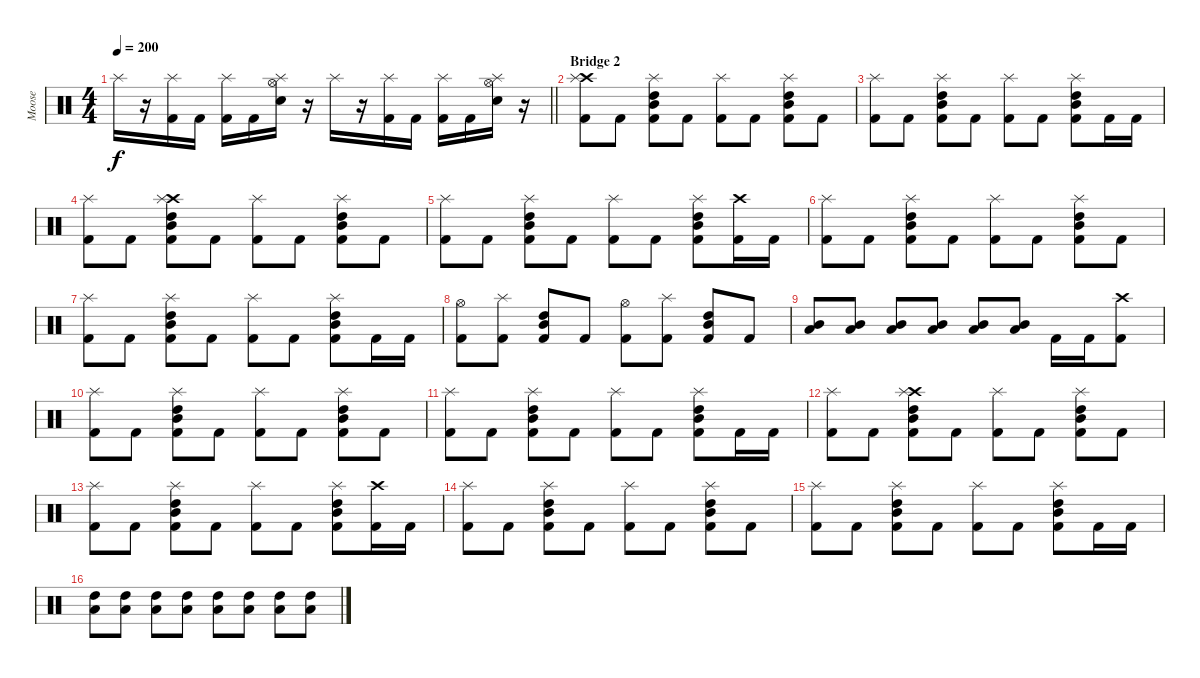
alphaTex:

\track ("Moose" "Moose") {instrument percussion}
\staff {score}
\articulation defaults
\ts (4 4)
\tempo 200
\clef neutral
\barLineRight lightlight
\ks c "Splash (hit)".16{dy f}
r.16 ("Kick (hit) 2" "Splash (hit)").16 "Kick (hit) 2".16 ("Kick (hit) 2" "Splash (hit)").16 "Kick (hit) 2".16 ("Hi-Hat (open)" "Electric Snare (hit)" "Splash (hit)").16 r.16 "Splash (hit)".16 r.16 ("Kick (hit) 2" "Splash (hit)").16 "Kick (hit) 2".16 ("Kick (hit) 2" "Splash (hit)").16 "Kick (hit) 2".16 ("Hi-Hat (open)" "Electric Snare (hit)" "Splash (hit)").16 r.16 |
\section ("" "Bridge 2")
("Crash high (hit)" "Kick (hit) 2" "Splash (hit)").8 "Kick (hit) 2".8 ("Mid Tom (hit)" "High Tom (hit)" "Kick (hit) 2" "Splash (hit)").8 "Kick (hit) 2".8 ("Kick (hit) 2" "Splash (hit)").8 "Kick (hit) 2".8 ("Mid Tom (hit)" "High Tom (hit)" "Kick (hit) 2" "Splash (hit)").8 "Kick (hit) 2".8 |
("Kick (hit) 2" "Splash (hit)").8 "Kick (hit) 2".8 ("Mid Tom (hit)" "High Tom (hit)" "Kick (hit) 2" "Splash (hit)").8 "Kick (hit) 2".8 ("Kick (hit) 2" "Splash (hit)").8 "Kick (hit) 2".8 ("Mid Tom (hit)" "High Tom (hit)" "Kick (hit) 2" "Splash (hit)").8 "Kick (hit) 2".16 "Kick (hit) 2".16 |
("Kick (hit) 2" "Splash (hit)").8 "Kick (hit) 2".8 ("Crash high (hit)" "Mid Tom (hit)" "High Tom (hit)" "Kick (hit) 2" "Splash (hit)").8 "Kick (hit) 2".8 ("Kick (hit) 2" "Splash (hit)").8 "Kick (hit) 2".8 ("Mid Tom (hit)" "High Tom (hit)" "Kick (hit) 2" "Splash (hit)").8 "Kick (hit) 2".8 |
("Kick (hit) 2" "Splash (hit)").8 "Kick (hit) 2".8 ("Mid Tom (hit)" "High Tom (hit)" "Kick (hit) 2" "Splash (hit)").8 "Kick (hit) 2".8 ("Kick (hit) 2" "Splash (hit)").8 "Kick (hit) 2".8 ("Mid Tom (hit)" "High Tom (hit)" "Kick (hit) 2" "Splash (hit)").8 ("Crash high (hit)" "Kick (hit) 2").16 "Kick (hit) 2".16 |
("Kick (hit) 2" "Splash (hit)").8 "Kick (hit) 2".8 ("Mid Tom (hit)" "High Tom (hit)" "Kick (hit) 2" "Splash (hit)").8 "Kick (hit) 2".8 ("Kick (hit) 2" "Splash (hit)").8 "Kick (hit) 2".8 ("Mid Tom (hit)" "High Tom (hit)" "Kick (hit) 2" "Splash (hit)").8 "Kick (hit) 2".8 |
("Kick (hit) 2" "Splash (hit)").8 "Kick (hit) 2".8 ("Mid Tom (hit)" "High Tom (hit)" "Kick (hit) 2" "Splash (hit)").8 "Kick (hit) 2".8 ("Kick (hit) 2" "Splash (hit)").8 "Kick (hit) 2".8 ("Mid Tom (hit)" "High Tom (hit)" "Kick (hit) 2" "Splash (hit)").8 "Kick (hit) 2".16 "Kick (hit) 2".16 |
("Kick (hit) 2" "Hi-Hat (open)").8 ("Kick (hit) 2" "Splash (hit)").8 ("Mid Tom (hit)" "High Tom (hit)" "Kick (hit) 2").8 "Kick (hit) 2".8 ("Kick (hit) 2" "Hi-Hat (open)").8 ("Kick (hit) 2" "Splash (hit)").8 ("Mid Tom (hit)" "High Tom (hit)" "Kick (hit) 2").8 "Kick (hit) 2".8 |
("Mid Tom (hit)" "Low Tom (hit)").8 ("Mid Tom (hit)" "Low Tom (hit)").8 ("Mid Tom (hit)" "Low Tom (hit)").8 ("Mid Tom (hit)" "Low Tom (hit)").8 ("Mid Tom (hit)" "Low Tom (hit)").8 ("Mid Tom (hit)" "Low Tom (hit)").8 "Kick (hit) 2".16 "Kick (hit) 2".16 ("Crash high (hit)" "Kick (hit) 2").8 |
("Kick (hit) 2" "Splash (hit)").8 "Kick (hit) 2".8 ("Mid Tom (hit)" "High Tom (hit)" "Kick (hit) 2" "Splash (hit)").8 "Kick (hit) 2".8 ("Kick (hit) 2" "Splash (hit)").8 "Kick (hit) 2".8 ("Mid Tom (hit)" "High Tom (hit)" "Kick (hit) 2" "Splash (hit)").8 "Kick (hit) 2".8 |
("Kick (hit) 2" "Splash (hit)").8 "Kick (hit) 2".8 ("Mid Tom (hit)" "High Tom (hit)" "Kick (hit) 2" "Splash (hit)").8 "Kick (hit) 2".8 ("Kick (hit) 2" "Splash (hit)").8 "Kick (hit) 2".8 ("Mid Tom (hit)" "High Tom (hit)" "Kick (hit) 2" "Splash (hit)").8 "Kick (hit) 2".16 "Kick (hit) 2".16 |
("Kick (hit) 2" "Splash (hit)").8 "Kick (hit) 2".8 ("Crash high (hit)" "Mid Tom (hit)" "High Tom (hit)" "Kick (hit) 2" "Splash (hit)").8 "Kick (hit) 2".8 ("Kick (hit) 2" "Splash (hit)").8 "Kick (hit) 2".8 ("Mid Tom (hit)" "High Tom (hit)" "Kick (hit) 2" "Splash (hit)").8 "Kick (hit) 2".8 |
("Kick (hit) 2" "Splash (hit)").8 "Kick (hit) 2".8 ("Mid Tom (hit)" "High Tom (hit)" "Kick (hit) 2" "Splash (hit)").8 "Kick (hit) 2".8 ("Kick (hit) 2" "Splash (hit)").8 "Kick (hit) 2".8 ("Mid Tom (hit)" "High Tom (hit)" "Kick (hit) 2" "Splash (hit)").8 ("Crash high (hit)" "Kick (hit) 2").16 "Kick (hit) 2".16 |
("Kick (hit) 2" "Splash (hit)").8 "Kick (hit) 2".8 ("Mid Tom (hit)" "High Tom (hit)" "Kick (hit) 2" "Splash (hit)").8 "Kick (hit) 2".8 ("Kick (hit) 2" "Splash (hit)").8 "Kick (hit) 2".8 ("Mid Tom (hit)" "High Tom (hit)" "Kick (hit) 2" "Splash (hit)").8 "Kick (hit) 2".8 |
("Kick (hit) 2" "Splash (hit)").8 "Kick (hit) 2".8 ("Mid Tom (hit)" "High Tom (hit)" "Kick (hit) 2" "Splash (hit)").8 "Kick (hit) 2".8 ("Kick (hit) 2" "Splash (hit)").8 "Kick (hit) 2".8 ("Mid Tom (hit)" "High Tom (hit)" "Kick (hit) 2" "Splash (hit)").8 "Kick (hit) 2".16 "Kick (hit) 2".16 |
("High Tom (hit)" "Low Tom (hit)").8 ("High Tom (hit)" "Low Tom (hit)").8 ("High Tom (hit)" "Low Tom (hit)").8 ("High Tom (hit)" "Low Tom (hit)").8 ("High Tom (hit)" "Low Tom (hit)").8 ("High Tom (hit)" "Low Tom (hit)").8 ("High Tom (hit)" "Low Tom (hit)").8 ("High Tom (hit)" "Low Tom (hit)").8
